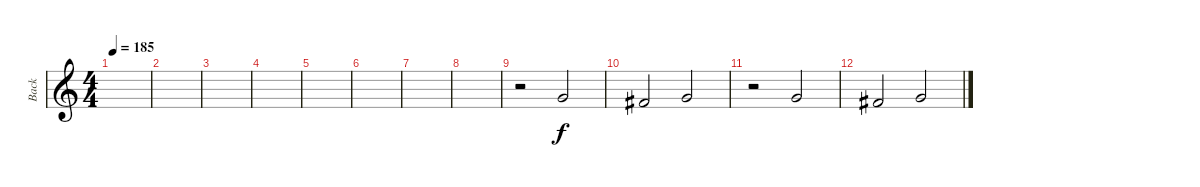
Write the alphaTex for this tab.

\track ("Back" "Back") {instrument voiceoohs}
\staff {score}
\tuning (E4 B3 G3 D3 A2 E2 B1) {hide}
\ts (4 4)
\tempo 185
\clef g2
\ks c
|
|
|
|
|
|
|
|
r.2 3.1.2 |
2.1.2 3.1.2 |
r.2 3.1.2 |
2.1.2 3.1.2
